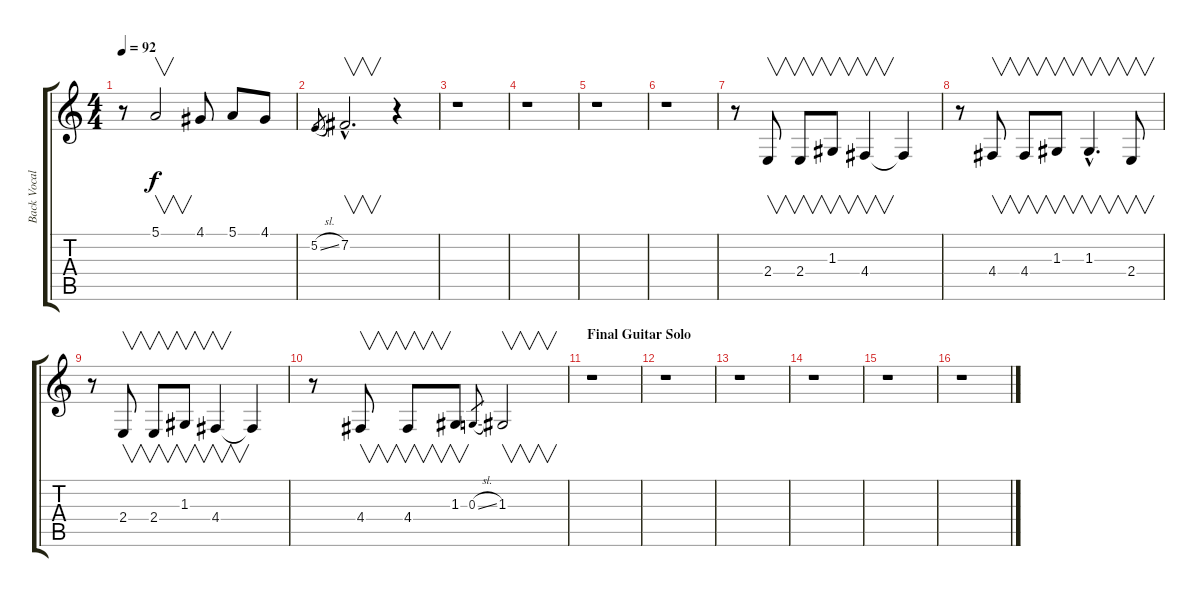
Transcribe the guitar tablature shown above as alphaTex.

\track ("Back Vocals" "Back Vocal") {instrument synthvoice}
\staff {score tabs}
\tuning (E4 B3 G3 D3 A2 E2) {hide}
\ts (4 4)
\tempo 92
\clef g2
\ks c
r.8{dy f} 5.1.2{v} 4.1.8 5.1.8 4.1.8 |
5.2{sl}.8{gr} 7.2{hac}.2{v d} r.4 |
r.1 |
r.1 |
r.1 |
r.1 |
r.8 2.4.8{v} 2.4.8{v} 1.3.8{v} 4.4.4{v} 4.4{t}.4 |
r.8 4.4.8{v} 4.4.8{v} 1.3.8{v} 1.3{hac}.4{v d} 2.4.8{v} |
r.8 2.4.8{v} 2.4.8{v} 1.3.8{v} 4.4.4{v} 4.4{t}.4 |
r.8 4.4.8{v} 4.4.8{v} 1.3.8{v} 0.3{sl}.8{gr} 1.3.2{v} |
\section ("" "Final Guitar Solo ")
r.1 |
r.1 |
r.1 |
r.1 |
r.1 |
r.1
